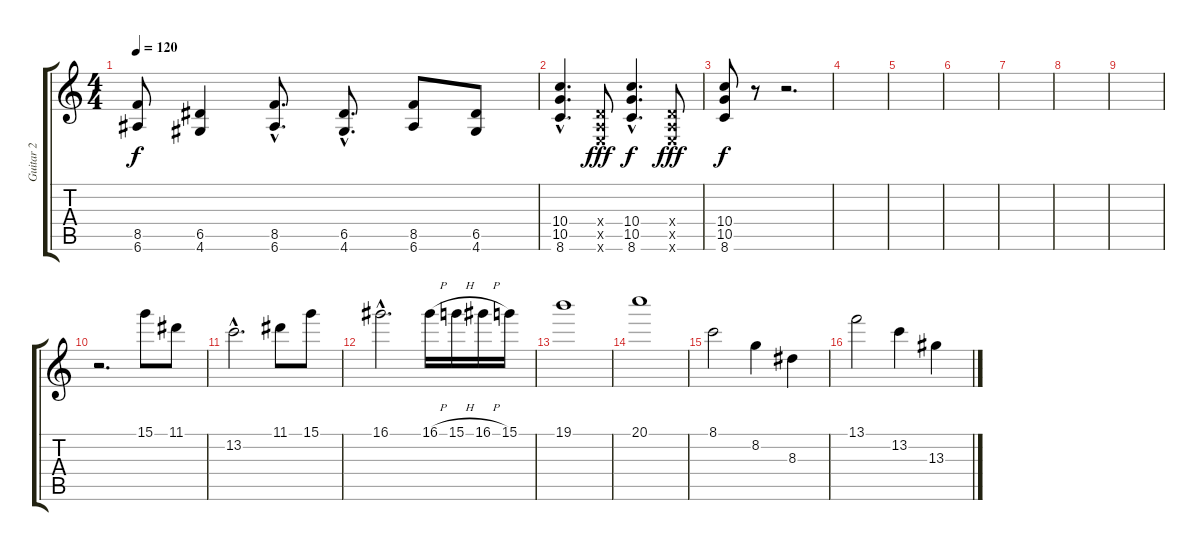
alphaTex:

\track ("Guitar 2" "Guitar 2") {instrument overdrivenguitar}
\staff {score tabs}
\tuning (E4 B3 G3 D3 A2 E2) {hide}
\ts (4 4)
\tempo 120
\clef g2
\ks c
(8.5 6.6).8{dy f} (6.5 4.6).4 (8.5{hac} 6.6{hac}).8{d} (6.5{hac} 4.6{hac}).8{d} (8.5 6.6).8 (6.5 4.6).8 |
(10.4{hac} 10.5{hac} 8.6{hac}).4{d} (0.4{x} 0.5{x} 0.6{x}).8{dy fff} (10.4{hac} 10.5{hac} 8.6{hac}).4{d dy f} (0.4{x} 0.5{x} 0.6{x}).8{dy fff} |
(10.4 10.5 8.6).8{dy f} r.8 r.2{d} |
|
|
|
|
|
|
r.2{d} 15.1.8 11.1.8 |
13.2{hac}.2{d} 11.1.8 15.1.8 |
16.1{hac}.2{d} 16.1{h}.16 15.1{h}.16 16.1{h}.16 15.1.16 |
19.1.1 |
20.1.1 |
8.1.2 8.2.4 8.3.4 |
13.1.2 13.2.4 13.3.4
